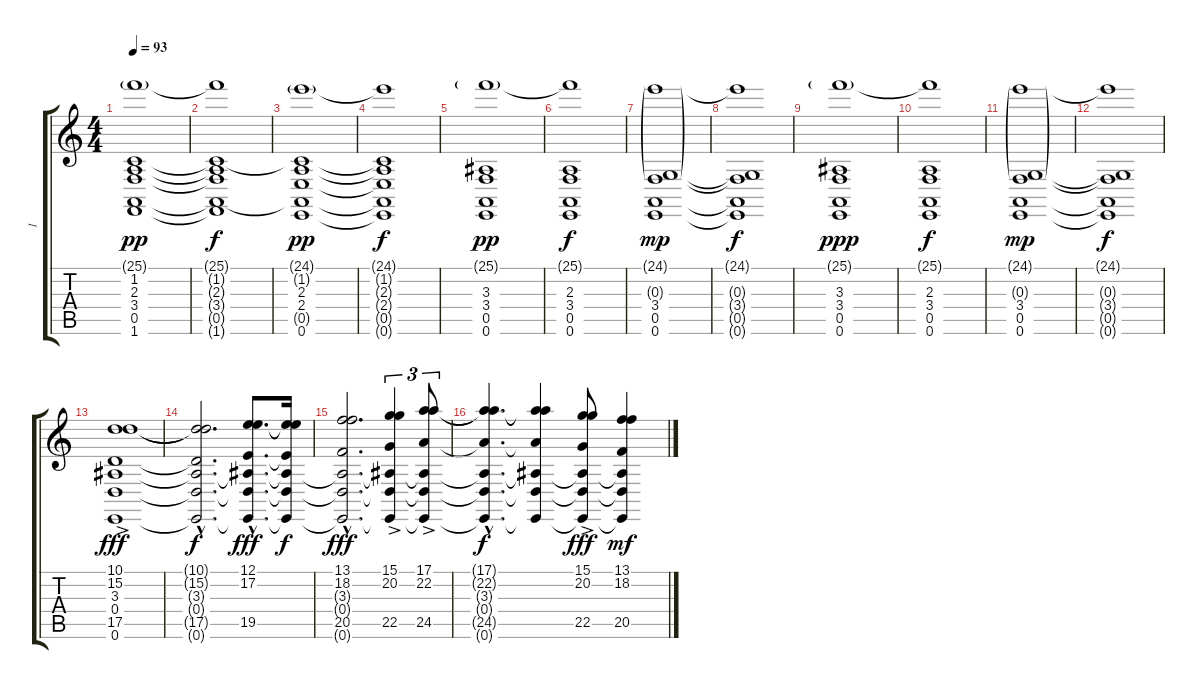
\track ("1" "1") {instrument pad2warm}
\staff {score tabs}
\tuning (E4 B3 G3 D3 A2 E2) {hide}
\ts (4 4)
\tempo 93
\clef g2
\ks c
(25.1{g} 1.2{t} 2.3 3.4 0.5{t} 1.6).1{dy pp} |
(25.1{t} 1.2{t} 2.3{t} 3.4{t} 0.5{t} 1.6{t}).1{dy f} |
(24.1{g} 1.2{t} 2.3 2.4 0.5{t} 0.6).1{dy pp} |
(24.1{t} 1.2{t} 2.3{t} 2.4{t} 0.5{t} 0.6{t}).1{dy f} |
(25.1{g} 3.3 3.4 0.5 0.6).1{dy pp} |
(25.1{t} 2.3 3.4 0.5 0.6).1{dy f} |
(24.1{g} 0.3{g} 3.4 0.5 0.6).1{dy mp} |
(24.1{t} 0.3{t} 3.4{t} 0.5{t} 0.6{t}).1{dy f} |
(25.1{g} 3.3 3.4 0.5 0.6).1{dy ppp} |
(25.1{t} 2.3 3.4 0.5 0.6).1{dy f} |
(24.1{g} 0.3{g} 3.4 0.5 0.6).1{dy mp} |
(24.1{t} 0.3{t} 3.4{t} 0.5{t} 0.6{t}).1{dy f} |
(10.1{ac} 15.2{ac} 3.3 0.4 17.5{ac} 0.6{ac}).1{dy fff} |
(10.1{hac t} 15.2{hac t} 3.3{hac t} 0.4{hac t} 17.5{hac t} 0.6{hac t}).2{d dy f} (12.1{hac} 17.2{hac} 3.3{hac t} 0.4{hac t} 19.5{hac} 0.6{hac t}).8{d dy fff volume 11} (12.1{t} 17.2{t} 3.3{t} 0.4{t} 19.5{t} 0.6{t}).16{dy f} |
(13.1{hac} 18.2{hac} 3.3{hac t} 0.4{hac t} 20.5{hac} 0.6{hac t}).2{d dy fff} (15.1{ac} 20.2{ac} 3.3{t} 0.4{t} 22.5{ac} 0.6{t}).4{tu (3 2)} (17.1 22.2 3.3{t} 0.4{t} 24.5{ac} 0.6{t}).8{tu (3 2)} |
(17.1{hac t} 22.2{hac t} 3.3{hac t} 0.4{hac t} 24.5{hac t} 0.6{hac t}).4{d dy f} (17.1{t} 22.2{t} 3.3{t} 0.4{t} 24.5{t} 0.6{t}).4 (15.1 20.2 3.3{t} 0.4{t} 22.5{ac} 0.6{t}).8{dy fff} (13.1 18.2 3.3{t} 0.4{t} 20.5 0.6{t}).4{dy mf}
